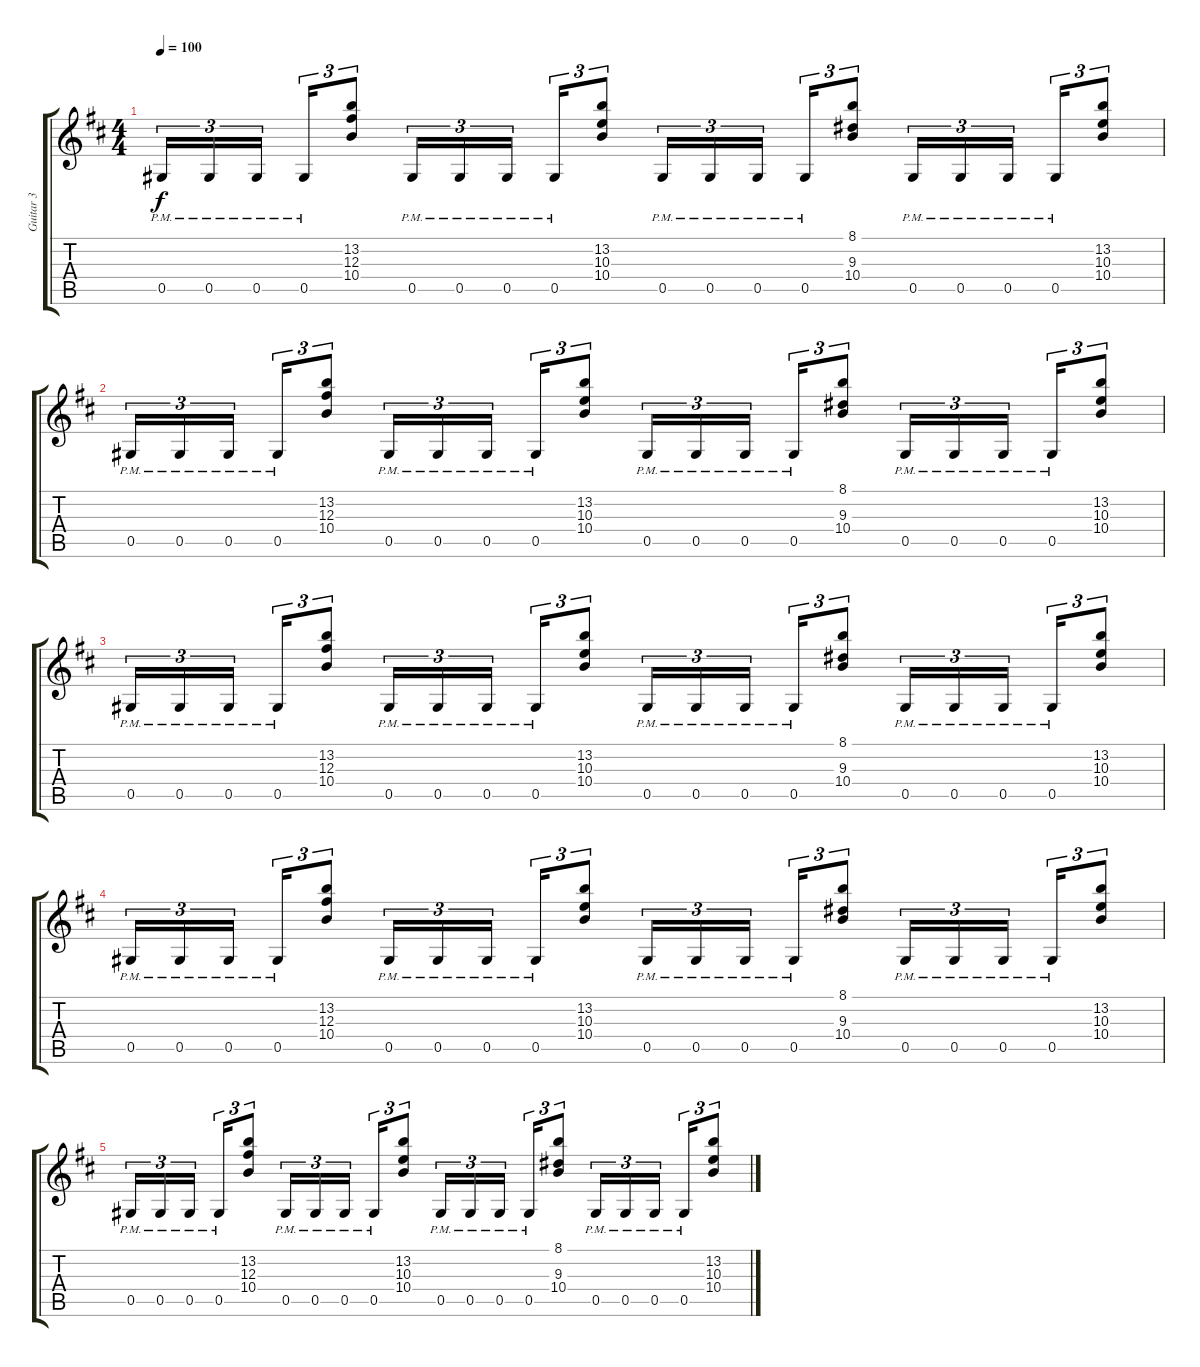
\track ("Guitar 3" "Guitar 3") {instrument distortionguitar}
\staff {score tabs}
\tuning (Eb4 Bb3 Gb3 Db3 Ab2 Eb2) {hide}
\ts (4 4)
\tempo 100
\clef g2
\ks d
0.5{pm}.16{tu (3 2) dy f} 0.5{pm}.16{tu (3 2)} 0.5{pm}.16{tu (3 2)} 0.5{pm}.16{tu (3 2)} (13.2 12.3 10.4).8{tu (3 2)} 0.5{pm}.16{tu (3 2)} 0.5{pm}.16{tu (3 2)} 0.5{pm}.16{tu (3 2)} 0.5{pm}.16{tu (3 2)} (13.2 10.3 10.4).8{tu (3 2)} 0.5{pm}.16{tu (3 2)} 0.5{pm}.16{tu (3 2)} 0.5{pm}.16{tu (3 2)} 0.5{pm}.16{tu (3 2)} (8.1 9.3 10.4).8{tu (3 2)} 0.5{pm}.16{tu (3 2)} 0.5{pm}.16{tu (3 2)} 0.5{pm}.16{tu (3 2)} 0.5{pm}.16{tu (3 2)} (13.2 10.3 10.4).8{tu (3 2)} |
0.5{pm}.16{tu (3 2)} 0.5{pm}.16{tu (3 2)} 0.5{pm}.16{tu (3 2)} 0.5{pm}.16{tu (3 2)} (13.2 12.3 10.4).8{tu (3 2)} 0.5{pm}.16{tu (3 2)} 0.5{pm}.16{tu (3 2)} 0.5{pm}.16{tu (3 2)} 0.5{pm}.16{tu (3 2)} (13.2 10.3 10.4).8{tu (3 2)} 0.5{pm}.16{tu (3 2)} 0.5{pm}.16{tu (3 2)} 0.5{pm}.16{tu (3 2)} 0.5{pm}.16{tu (3 2)} (8.1 9.3 10.4).8{tu (3 2)} 0.5{pm}.16{tu (3 2)} 0.5{pm}.16{tu (3 2)} 0.5{pm}.16{tu (3 2)} 0.5{pm}.16{tu (3 2)} (13.2 10.3 10.4).8{tu (3 2)} |
0.5{pm}.16{tu (3 2)} 0.5{pm}.16{tu (3 2)} 0.5{pm}.16{tu (3 2)} 0.5{pm}.16{tu (3 2)} (13.2 12.3 10.4).8{tu (3 2)} 0.5{pm}.16{tu (3 2)} 0.5{pm}.16{tu (3 2)} 0.5{pm}.16{tu (3 2)} 0.5{pm}.16{tu (3 2)} (13.2 10.3 10.4).8{tu (3 2)} 0.5{pm}.16{tu (3 2)} 0.5{pm}.16{tu (3 2)} 0.5{pm}.16{tu (3 2)} 0.5{pm}.16{tu (3 2)} (8.1 9.3 10.4).8{tu (3 2)} 0.5{pm}.16{tu (3 2)} 0.5{pm}.16{tu (3 2)} 0.5{pm}.16{tu (3 2)} 0.5{pm}.16{tu (3 2)} (13.2 10.3 10.4).8{tu (3 2)} |
0.5{pm}.16{tu (3 2)} 0.5{pm}.16{tu (3 2)} 0.5{pm}.16{tu (3 2)} 0.5{pm}.16{tu (3 2)} (13.2 12.3 10.4).8{tu (3 2)} 0.5{pm}.16{tu (3 2)} 0.5{pm}.16{tu (3 2)} 0.5{pm}.16{tu (3 2)} 0.5{pm}.16{tu (3 2)} (13.2 10.3 10.4).8{tu (3 2)} 0.5{pm}.16{tu (3 2)} 0.5{pm}.16{tu (3 2)} 0.5{pm}.16{tu (3 2)} 0.5{pm}.16{tu (3 2)} (8.1 9.3 10.4).8{tu (3 2)} 0.5{pm}.16{tu (3 2)} 0.5{pm}.16{tu (3 2)} 0.5{pm}.16{tu (3 2)} 0.5{pm}.16{tu (3 2)} (13.2 10.3 10.4).8{tu (3 2)} |
0.5{pm}.16{tu (3 2)} 0.5{pm}.16{tu (3 2)} 0.5{pm}.16{tu (3 2)} 0.5{pm}.16{tu (3 2)} (13.2 12.3 10.4).8{tu (3 2)} 0.5{pm}.16{tu (3 2)} 0.5{pm}.16{tu (3 2)} 0.5{pm}.16{tu (3 2)} 0.5{pm}.16{tu (3 2)} (13.2 10.3 10.4).8{tu (3 2)} 0.5{pm}.16{tu (3 2)} 0.5{pm}.16{tu (3 2)} 0.5{pm}.16{tu (3 2)} 0.5{pm}.16{tu (3 2)} (8.1 9.3 10.4).8{tu (3 2)} 0.5{pm}.16{tu (3 2)} 0.5{pm}.16{tu (3 2)} 0.5{pm}.16{tu (3 2)} 0.5{pm}.16{tu (3 2)} (13.2 10.3 10.4).8{tu (3 2)}
